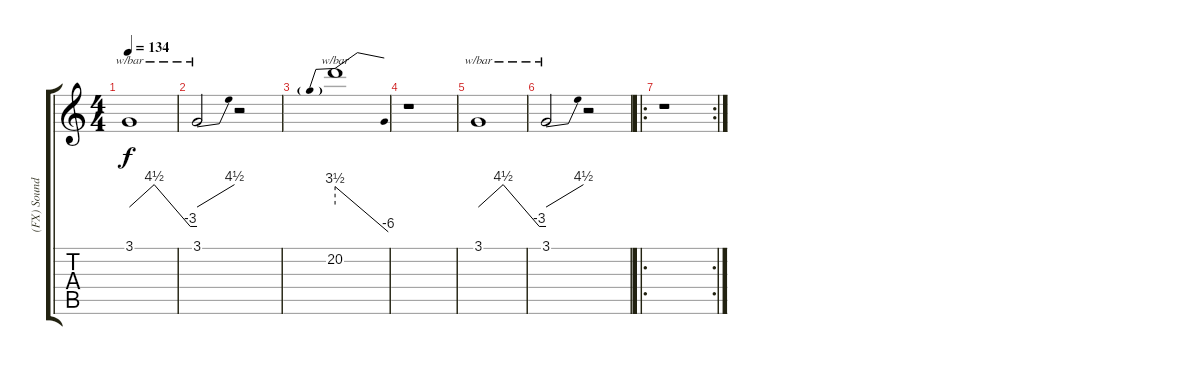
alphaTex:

\track ("(FX) Sound Effects" "(FX) Sound") {instrument blownbottle}
\staff {score tabs}
\tuning (E4 B3 G3 D3 A2 E2) {hide}
\ts (4 4)
\tempo 134
\clef g2
\ks c
3.1.1{tbe (custom default 0 0 22 18 54 -12 60 -12) dy f} |
3.1.2{tbe (dive default 0 0 60 18)} r.2 |
20.2.1{tbe (predivedive default 0 14 60 -24) volume 0} |
r.1{volume 8} |
3.1.1{tbe (custom default 0 0 22 18 54 -12 60 -12)} |
3.1.2{tbe (dive default 0 0 60 18)} r.2 |
\ro
\rc 2
r.1
